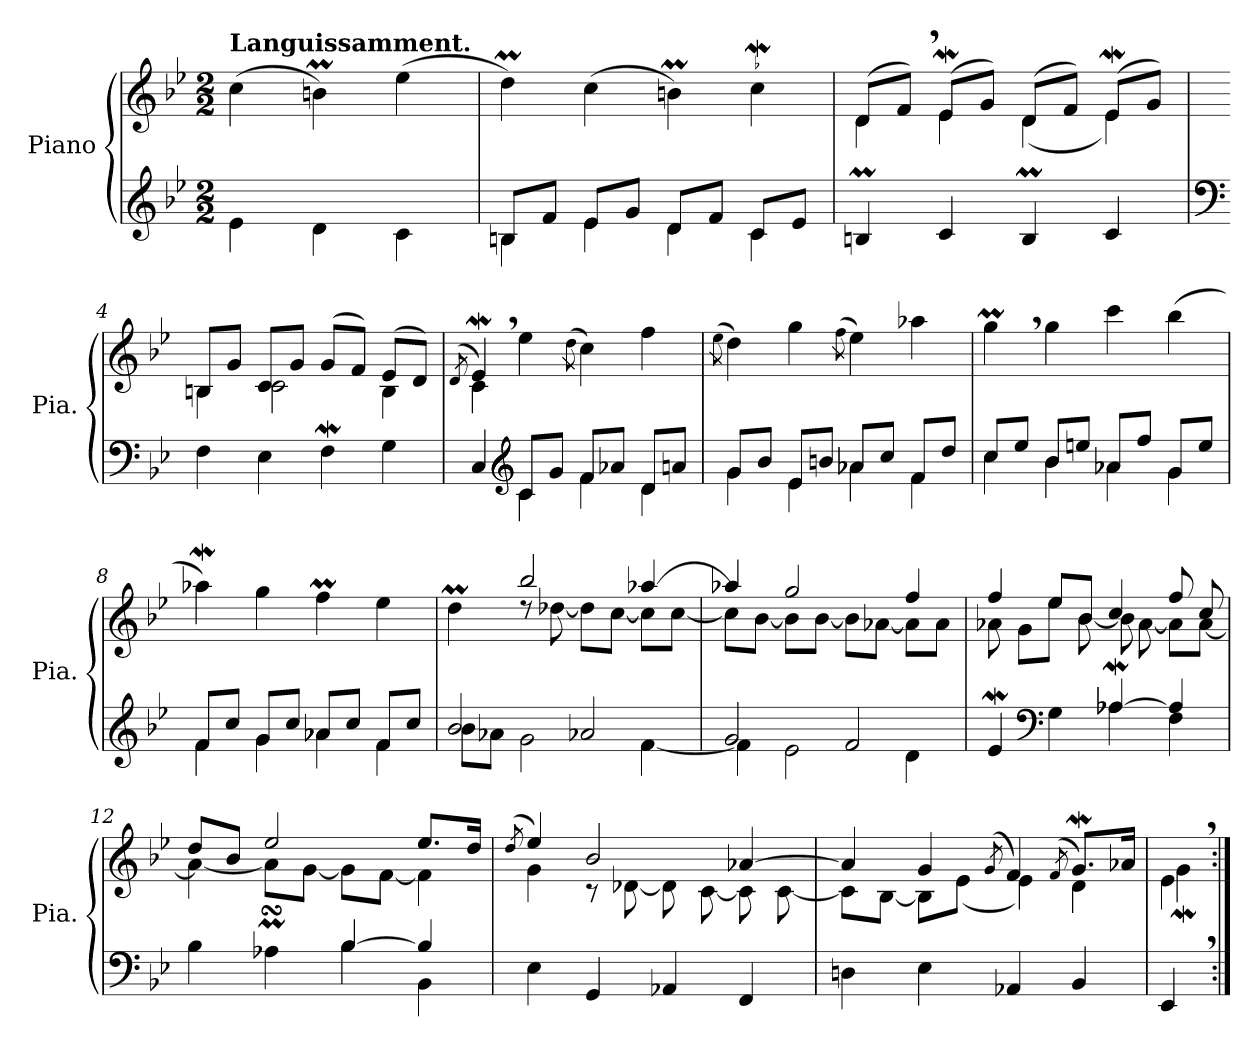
**kern	**kern
*part1	*part1
*staff2	*staff1
*I"Piano	*
*I'Pia.	*
*clefG2	*clefG2
*k[b-e-]	*k[b-e-]
*M2/2	*M2/2
*MM52	*MM52
=1	=1
*^	*
!	!	!LO:TX:a:B:t=Languissamment.
8ryy	4e-\	(>4cc\
8g/J	.	.
8ryy	4d\	4bnm\)
8f/J	.	.
8ryy	4c\	(>4ee-\
8e-/J	.	.
=2	=2	=2
8Bn/L	4B\	4ddm\)
8f/J	.	.
8e-/L	4e-\	(>4cc\
8g/J	.	.
8d/L	4d\	4bnm\)
8f/J	.	.
8c/L	4c\	4ccW\
8e-/J	.	.
*v	*v	*
=3	=3
*	*^
4Bnm/	(>8d/L	4d\
.	8f,/J)	.
4c/	(>8e-w/L	4e-\
.	8g/J)	.
4Bm/	(>8d/L	(<4d\
.	8f/J)	.
4c/	(>8e-w/L	4e-\)
.	8g/J)	.
!!LO:LB:g=z	!!
=4	=4	=4
*clefF4	*	*
4F\	8Bn/L	4B\
.	8g/J	.
4E-\	8c/L	2c\
.	8g/J	.
4FW\	(>8g/L	.
.	8f/J)	.
4G\	(>8e-/L	4B\
.	8d/J)	.
=5	=5	=5
.	(>8qd/	.
*^	*	*
4C/	4ryy	4e-w,/)	4c\
*clefG2	*	*	*
*	*	*MM60	*
8c/L	4c\	4ee-\	2.ryy
8g/J	.	.	.
.	.	(>8qdd\	.
8f/L	4f\	4cc\)	.
8a-X/J	.	.	.
8d/L	4d\	4ff\	.
8an/J	.	.	.
*	*	*v	*v
=6	=6	=6
.	.	(>8qee-\
8g/L	4g\	4dd\)
8b-/J	.	.
8e-/L	4e-\	4gg\
8bn/J	.	.
.	.	(>8qff\
8a-X/L	4a-\	4ee-\)
8cc/J	.	.
8f/L	4f\	4aa-X\
8dd/J	.	.
!!LO:LB:g=z
=7	=7	=7
8cc/L	4cc\	4ggM,\
8ee-/J	.	.
*	*	*MM64
8b-/L	4b-\	4gg\
8een/J	.	.
8a-X/L	4a-\	4ccc\
8ff/J	.	.
8g/L	4g\	(>4bb-\
8ee/J	.	.
=8	=8	=8
8f/L	4f\	4aa-Xw\)
8cc/J	.	.
8g/L	4g\	4gg\
8cc/J	.	.
8a-X/L	4a-\	4ffM\
8cc/J	.	.
8f/L	4f\	4ee-\
8cc/J	.	.
=9	=9	=9
*	*	*^
2b-/	8b-\L	4ddm\	4ryy
.	8a-X\J	.	.
*	*	*MM60	*
.	2g\	2bb-/	8rdd
.	.	.	[8dd-X\
2a-X/	.	.	8dd-\L]
.	.	.	[8cc\J
.	[4f\	[4aa-X/	8cc\L]
.	.	.	[8cc\J
!!LO:LB:g=z	!!
=10	=10	=10	=10
2g/	4f\]	4aa-X/]	8cc\L]
.	.	.	[8b-\J
.	2e-\	2gg/	8b-\L]
.	.	.	[8b-\J
2f/	.	.	8b-\L]
.	.	.	[8a-X\J
.	4d\	4ff/	8a-\L]
.	.	.	8a-\J
=11	=11	=11	=11
4e-w/	2ryy	4ff/	8a-X\
.	.	.	8g\L
*clefF4	*	*	*
4G\	.	8ee-/L	8ee-\J
.	.	8b-/J	[8b-\
[4A-Xw/	4A-\	4cc/	8b-\]
.	.	.	[8a-\
4A-/]	4F\	8ff/	8a-\L]
.	.	8cc/	[8a-\J
=12	=12	=12	=12
4B-\	2ryy	8dd/L	4a-\_
.	.	8b-/J	.
*	*	*MM56	*
4A-XMsSSs\	.	2ee-/	8a-\L]
.	.	.	[8g\J
[4B-/	4B-\	.	8g\L]
.	.	.	[8f\J
4B-/]	4BB-\	8.ee-/L	4f\]
.	.	16dd/Jk	.
*v	*v	*	*
!!LO:PB:g=z	!!
=13	=13	=13
.	(<8qdd/	.
4E-\	4ee-/)	4g\
*	*MM54	*
4GG/	2b-/	8r
.	.	[8d-X\
4AA-X/	.	8d-\]
.	.	[8c\
4FF/	[4a-X/	8c\]
.	.	[8c\
=14	=14	=14
4Dn\	4a-/]	8c\L]
.	.	[8B-\J
4E-\	4g/	8B-\L]
.	.	(<8e-\J
.	(>8qg/	.
4AA-X/	4f/)	4e-\)
.	(>8qf/	.
4BB-/	8.gW/L)	4d\
.	16a-X/Jk	.
=15	=15	=15
4EE-,/	4e-,\	4gW\
*	*v	*v
=:|!	=:|!
*-	*-
